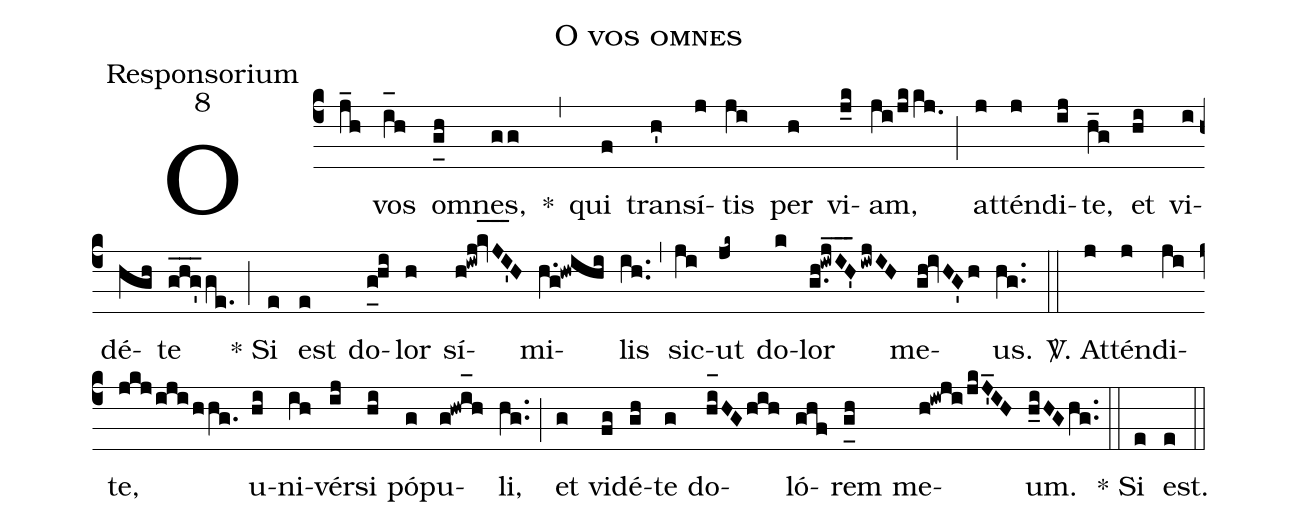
name:O vos omnes;
office-part:Responsorium;
mode:8;
%%
(c4) O(j_h) vos(i_[oh:h]h) o(g_[uh:l]h)mnes,(gg) *(,) qui(f) trans(h')í(j)tis(ji) per(h) vi(j_k)am,(ji/jkkj.0) (;) at(j)tén(j)di(ij)te,(h_g) et(hi) vi(i)dé(hgh)te(g_h_g'_ge.) (;) * Si(e) est(e) do(g_0[uh:l]hi)lor(h) sí(h!iwj!kv_[oh:h+1mm]J_[oh:h+1mm]I'_3[oh:h+1mm]H)mi(h.g!hwihi)lis(ih..) (,) sic(ji)ut(jk~) do(k)lor(g.h!iwj_I_H'_3iwjIH) me(gh!ivHG'h)us.(hg..) (::)
<sp>V/</sp>. At(j)tén(j)di(ji)te,(jkjijihhg.) u(hi)ni(ih)vér(ij)si(hi) pó(g)pu(g!hwi_[oh:h]h)li,(hg..) (;) et(g) vi(fg)dé(gh)te(g) do(hi_[oh:h]HGhih)ló(ghf)rem(g_[uh:l]h) me(h!iwji/jkJ'_IH)um.(h_iHGhg..) (::) * Si(e) est.(e) (::)
